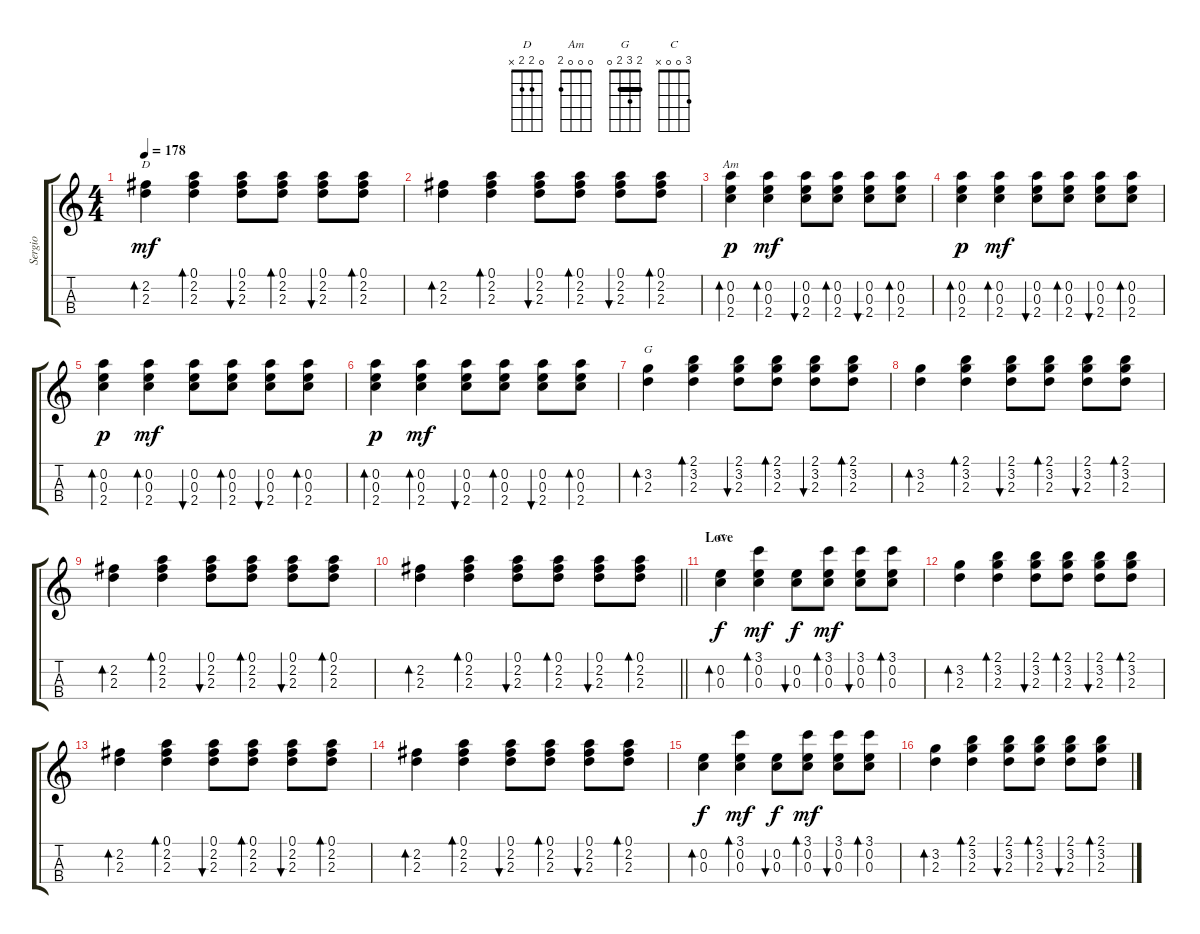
\track ("Sergio" "Sergio") {instrument acousticguitarnylon}
\staff {score tabs}
\tuning (A4 E4 C4 G4) {hide}
\chord ("D" 0 2 2 x)
\chord ("Am" 0 0 0 2)
\chord ("G" 2 3 2 0) {barre 2}
\chord ("C" 3 0 0 x)
\ts (4 4)
\tempo 178
\clef g2
\ks c
(2.2 2.3).4{bd 30 ch "D" dy mf} (0.1 2.2 2.3).4{bd 60} (0.1 2.2 2.3).8{bu 60} (0.1 2.2 2.3).8{bd 60} (0.1 2.2 2.3).8{bu 60} (0.1 2.2 2.3).8{bd 60} |
(2.2 2.3).4{bd 30} (0.1 2.2 2.3).4{bd 60} (0.1 2.2 2.3).8{bu 60} (0.1 2.2 2.3).8{bd 60} (0.1 2.2 2.3).8{bu 60} (0.1 2.2 2.3).8{bd 60} |
(0.2 0.3 2.4).4{bd 30 ch "Am" dy p} (0.2 0.3 2.4).4{bd 30 dy mf} (0.2 0.3 2.4).8{bu 60} (0.2 0.3 2.4).8{bd 60} (0.2 0.3 2.4).8{bu 60} (0.2 0.3 2.4).8{bd 30} |
(0.2 0.3 2.4).4{bd 30 dy p} (0.2 0.3 2.4).4{bd 30 dy mf} (0.2 0.3 2.4).8{bu 60} (0.2 0.3 2.4).8{bd 60} (0.2 0.3 2.4).8{bu 60} (0.2 0.3 2.4).8{bd 30} |
(0.2 0.3 2.4).4{bd 30 dy p} (0.2 0.3 2.4).4{bd 30 dy mf} (0.2 0.3 2.4).8{bu 60} (0.2 0.3 2.4).8{bd 60} (0.2 0.3 2.4).8{bu 60} (0.2 0.3 2.4).8{bd 30} |
(0.2 0.3 2.4).4{bd 30 dy p} (0.2 0.3 2.4).4{bd 30 dy mf} (0.2 0.3 2.4).8{bu 60} (0.2 0.3 2.4).8{bd 60} (0.2 0.3 2.4).8{bu 60} (0.2 0.3 2.4).8{bd 30} |
(3.2 2.3).4{bd 30 ch "G"} (2.1 3.2 2.3).4{bd 60} (2.1 3.2 2.3).8{bu 60} (2.1 3.2 2.3).8{bd 60} (2.1 3.2 2.3).8{bu 60} (2.1 3.2 2.3).8{bd 60} |
(3.2 2.3).4{bd 30} (2.1 3.2 2.3).4{bd 60} (2.1 3.2 2.3).8{bu 60} (2.1 3.2 2.3).8{bd 60} (2.1 3.2 2.3).8{bu 60} (2.1 3.2 2.3).8{bd 60} |
(2.2 2.3).4{bd 30} (0.1 2.2 2.3).4{bd 60} (0.1 2.2 2.3).8{bu 60} (0.1 2.2 2.3).8{bd 60} (0.1 2.2 2.3).8{bu 60} (0.1 2.2 2.3).8{bd 60} |
\barLineRight lightlight
(2.2 2.3).4{bd 30} (0.1 2.2 2.3).4{bd 60} (0.1 2.2 2.3).8{bu 60} (0.1 2.2 2.3).8{bd 60} (0.1 2.2 2.3).8{bu 60} (0.1 2.2 2.3).8{bd 60} |
\section ("" "Love")
(0.2 0.3).4{bd 30 ch "C" dy f} (3.1 0.2 0.3).4{bd 60 dy mf} (0.2 0.3).8{bu 60 dy f} (3.1 0.2 0.3).8{bd 60 dy mf} (3.1 0.2 0.3).8{bu 60} (3.1 0.2 0.3).8{bd 60} |
(3.2 2.3).4{bd 30} (2.1 3.2 2.3).4{bd 60} (2.1 3.2 2.3).8{bu 60} (2.1 3.2 2.3).8{bd 60} (2.1 3.2 2.3).8{bu 60} (2.1 3.2 2.3).8{bd 60} |
(2.2 2.3).4{bd 30} (0.1 2.2 2.3).4{bd 60} (0.1 2.2 2.3).8{bu 60} (0.1 2.2 2.3).8{bd 60} (0.1 2.2 2.3).8{bu 60} (0.1 2.2 2.3).8{bd 60} |
(2.2 2.3).4{bd 30} (0.1 2.2 2.3).4{bd 60} (0.1 2.2 2.3).8{bu 60} (0.1 2.2 2.3).8{bd 60} (0.1 2.2 2.3).8{bu 60} (0.1 2.2 2.3).8{bd 60} |
(0.2 0.3).4{bd 30 dy f} (3.1 0.2 0.3).4{bd 60 dy mf} (0.2 0.3).8{bu 60 dy f} (3.1 0.2 0.3).8{bd 60 dy mf} (3.1 0.2 0.3).8{bu 60} (3.1 0.2 0.3).8{bd 60} |
(3.2 2.3).4{bd 30} (2.1 3.2 2.3).4{bd 60} (2.1 3.2 2.3).8{bu 60} (2.1 3.2 2.3).8{bd 60} (2.1 3.2 2.3).8{bu 60} (2.1 3.2 2.3).8{bd 60}
